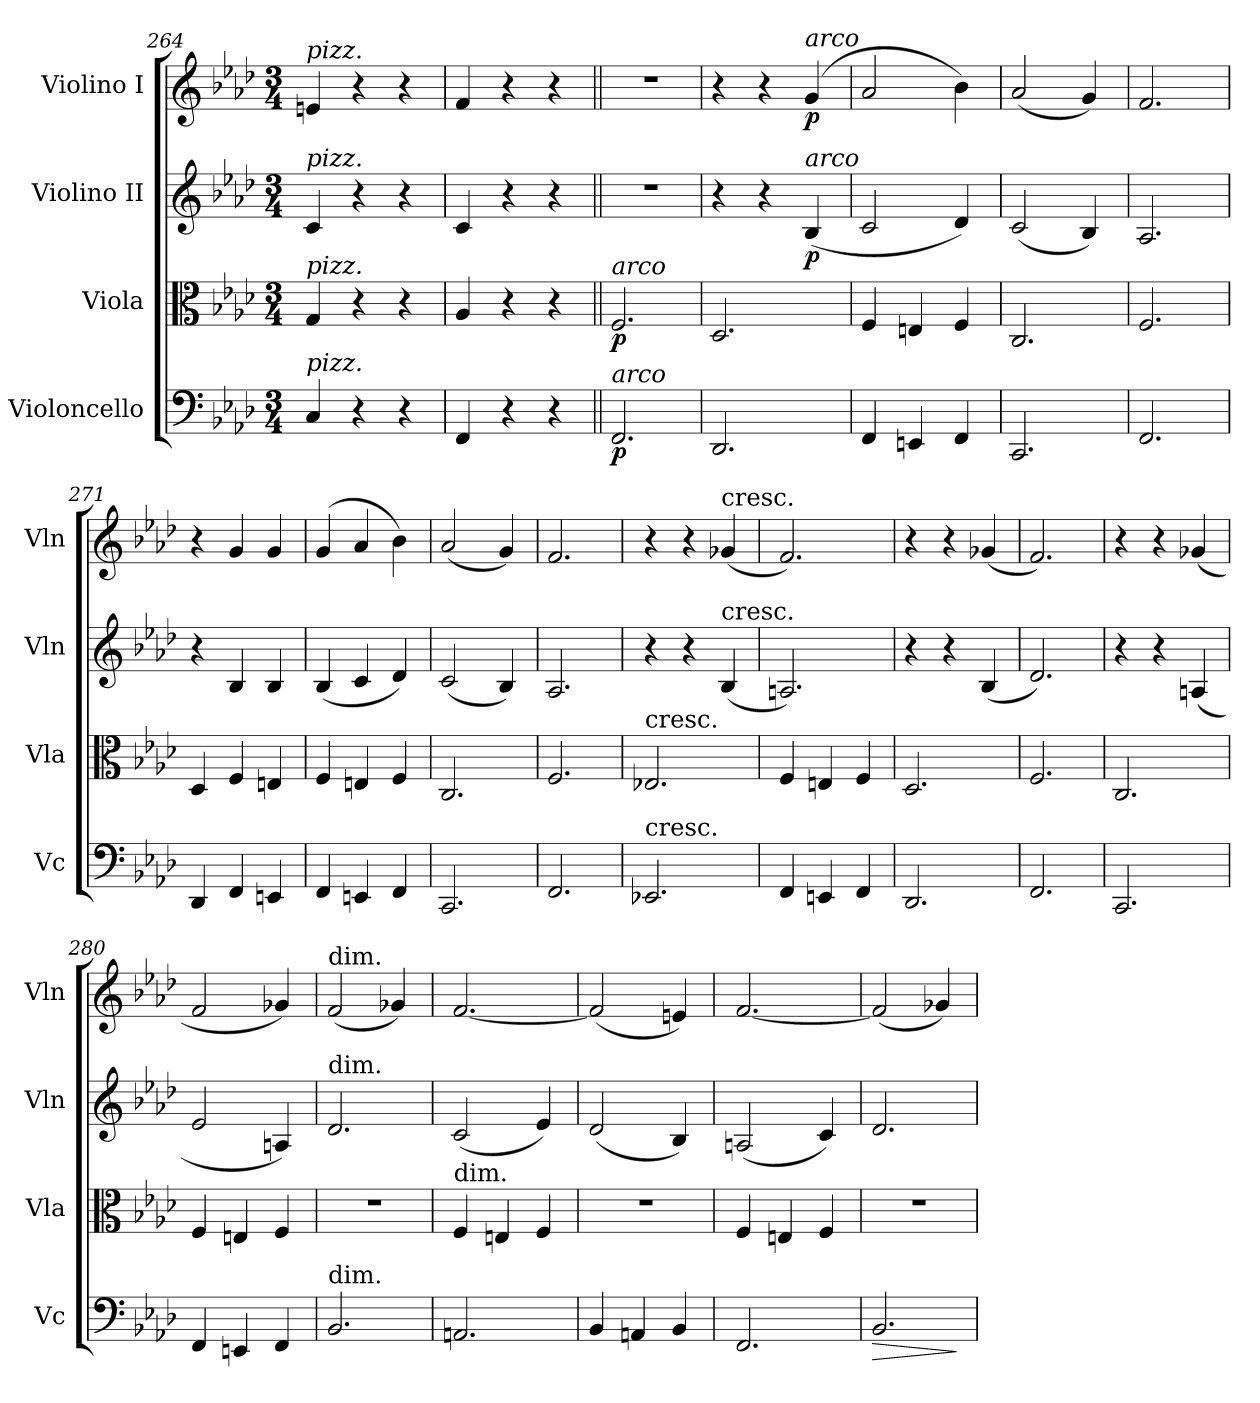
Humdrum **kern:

**kern	**dynam	**kern	**dynam	**kern	**dynam	**kern	**dynam
*part4	*part4	*part3	*part3	*part2	*part2	*part1	*part1
*staff4	*staff4	*staff3	*staff3	*staff2	*staff2	*staff1	*staff1
*I"Violoncello	*	*I"Viola	*	*I"Violino II	*	*I"Violino I	*
*I'Vc	*	*I'Vla	*	*I'Vln	*	*I'Vln	*
*clefF4	*	*clefC3	*	*clefG2	*	*clefG2	*
*k[b-e-a-d-]	*	*k[b-e-a-d-]	*	*k[b-e-a-d-]	*	*k[b-e-a-d-]	*
*M3/4	*	*M3/4	*	*M3/4	*	*M3/4	*
=264	=264	=264	=264	=264	=264	=264	=264
!	!	!	!	!	!	!LO:TX:a:i:t=pizz.	!
!	!	!	!	!LO:TX:a:i:t=pizz.	!	!	!
!	!	!LO:TX:a:i:t=pizz.	!	!	!	!	!
!LO:TX:a:i:t=pizz.	!	!	!	!	!	!	!
4C/	.	4G/	.	4c/	.	4en/	.
4r	.	4r	.	4r	.	4r	.
4r	.	4r	.	4r	.	4r	.
=265	=265	=265	=265	=265	=265	=265	=265
4FF/	.	4A-/	.	4c/	.	4f/	.
4r	.	4r	.	4r	.	4r	.
4r	.	4r	.	4r	.	4r	.
=266||	=266||	=266||	=266||	=266||	=266||	=266||	=266||
!	!	!LO:TX:a:i:t=arco	!	!	!	!	!
!LO:TX:a:i:t=arco	!	!	!	!	!	!	!
!	!LO:DY:b	!	!LO:DY:b	!	!	!	!
2.FF/	p	2.F/	p	2.r	.	2.r	.
=267	=267	=267	=267	=267	=267	=267	=267
2.DD-/	.	2.D-/	.	4r	.	4r	.
.	.	.	.	4r	.	4r	.
!	!	!	!	!	!	!LO:TX:a:i:t=arco	!
!	!	!	!	!LO:TX:a:i:t=arco	!	!	!
!	!	!	!	!	!LO:DY:b	!	!LO:DY:b
.	.	.	.	(4B-/	p	(4g/	p
=268	=268	=268	=268	=268	=268	=268	=268
4FF/	.	4F/	.	2c/	.	2a-/	.
4EEn/	.	4En/	.	.	.	.	.
4FF/	.	4F/	.	4d-/)	.	4b-\)	.
=269	=269	=269	=269	=269	=269	=269	=269
2.CC/	.	2.C/	.	(2c/	.	(2a-/	.
.	.	.	.	4B-/)	.	4g/)	.
=270	=270	=270	=270	=270	=270	=270	=270
2.FF/	.	2.F/	.	2.A-/	.	2.f/	.
=271	=271	=271	=271	=271	=271	=271	=271
4DD-/	.	4D-/	.	4r	.	4r	.
4FF/	.	4F/	.	4B-/	.	4g/	.
4EEn/	.	4En/	.	4B-/	.	4g/	.
=272	=272	=272	=272	=272	=272	=272	=272
4FF/	.	4F/	.	(4B-/	.	(4g/	.
4EEn/	.	4En/	.	4c/	.	4a-/	.
4FF/	.	4F/	.	4d-/)	.	4b-\)	.
!!LO:LB:g=z
=273	=273	=273	=273	=273	=273	=273	=273
2.CC/	.	2.C/	.	(2c/	.	(2a-/	.
.	.	.	.	4B-/)	.	4g/)	.
=274	=274	=274	=274	=274	=274	=274	=274
2.FF/	.	2.F/	.	2.A-/	.	2.f/	.
=275	=275	=275	=275	=275	=275	=275	=275
!	!	!LO:TX:a:t=cresc.	!	!	!	!	!
!LO:TX:a:t=cresc.	!	!	!	!	!	!	!
2.EE-X/	.	2.E-X/	.	4r	.	4r	.
.	.	.	.	4r	.	4r	.
!	!	!	!	!	!	!LO:TX:a:t=cresc.	!
!	!	!	!	!LO:TX:a:t=cresc.	!	!	!
.	.	.	.	(4B-/	.	(4g-X/	.
=276	=276	=276	=276	=276	=276	=276	=276
4FF/	.	4F/	.	2.An/)	.	2.f/)	.
4EEn/	.	4En/	.	.	.	.	.
4FF/	.	4F/	.	.	.	.	.
=277	=277	=277	=277	=277	=277	=277	=277
2.DD-/	.	2.D-/	.	4r	.	4r	.
.	.	.	.	4r	.	4r	.
.	.	.	.	(4B-/	.	(4g-X/	.
=278	=278	=278	=278	=278	=278	=278	=278
2.FF/	.	2.F/	.	2.d-/)	.	2.f/)	.
=279	=279	=279	=279	=279	=279	=279	=279
2.CC/	.	2.C/	.	4r	.	4r	.
.	.	.	.	4r	.	4r	.
.	.	.	.	(4An/	.	(4g-X/	.
=280	=280	=280	=280	=280	=280	=280	=280
4FF/	.	4F/	.	2e-/	.	2f/	.
4EEn/	.	4En/	.	.	.	.	.
4FF/	.	4F/	.	4An/)	.	4g-X/)	.
=281	=281	=281	=281	=281	=281	=281	=281
!	!	!	!	!	!	!LO:TX:a:t=dim.	!
!	!	!	!	!LO:TX:a:t=dim.	!	!	!
!LO:TX:a:t=dim.	!	!	!	!	!	!	!
2.BB-/	.	2.r	.	2.d-/	.	(2f/	.
.	.	.	.	.	.	4g-X/)	.
=282	=282	=282	=282	=282	=282	=282	=282
!	!	!LO:TX:a:t=dim.	!	!	!	!	!
2.AAn/	.	4F/	.	(2c/	.	[2.f/	.
.	.	4En/	.	.	.	.	.
.	.	4F/	.	4e-/)	.	.	.
=283	=283	=283	=283	=283	=283	=283	=283
4BB-/	.	2.r	.	(2d-/	.	(2f/]	.
4AAn/	.	.	.	.	.	.	.
4BB-/	.	.	.	4B-/)	.	4en/)	.
!!LO:PB:g=z
=284	=284	=284	=284	=284	=284	=284	=284
2.FF/	.	4F/	.	(2An/	.	[2.f/	.
.	.	4En/	.	.	.	.	.
.	.	4F/	.	4c/)	.	.	.
=285	=285	=285	=285	=285	=285	=285	=285
!	!LO:HP:b	!	!	!	!	!	!
2.BB-/	>	2.r	.	2.d-/	.	(2f/]	.
.	.	.	.	.	.	4g-X/)	.
.	]	.	.	.	.	.	.
=	=	=	=	=	=	=	=
*-	*-	*-	*-	*-	*-	*-	*-
